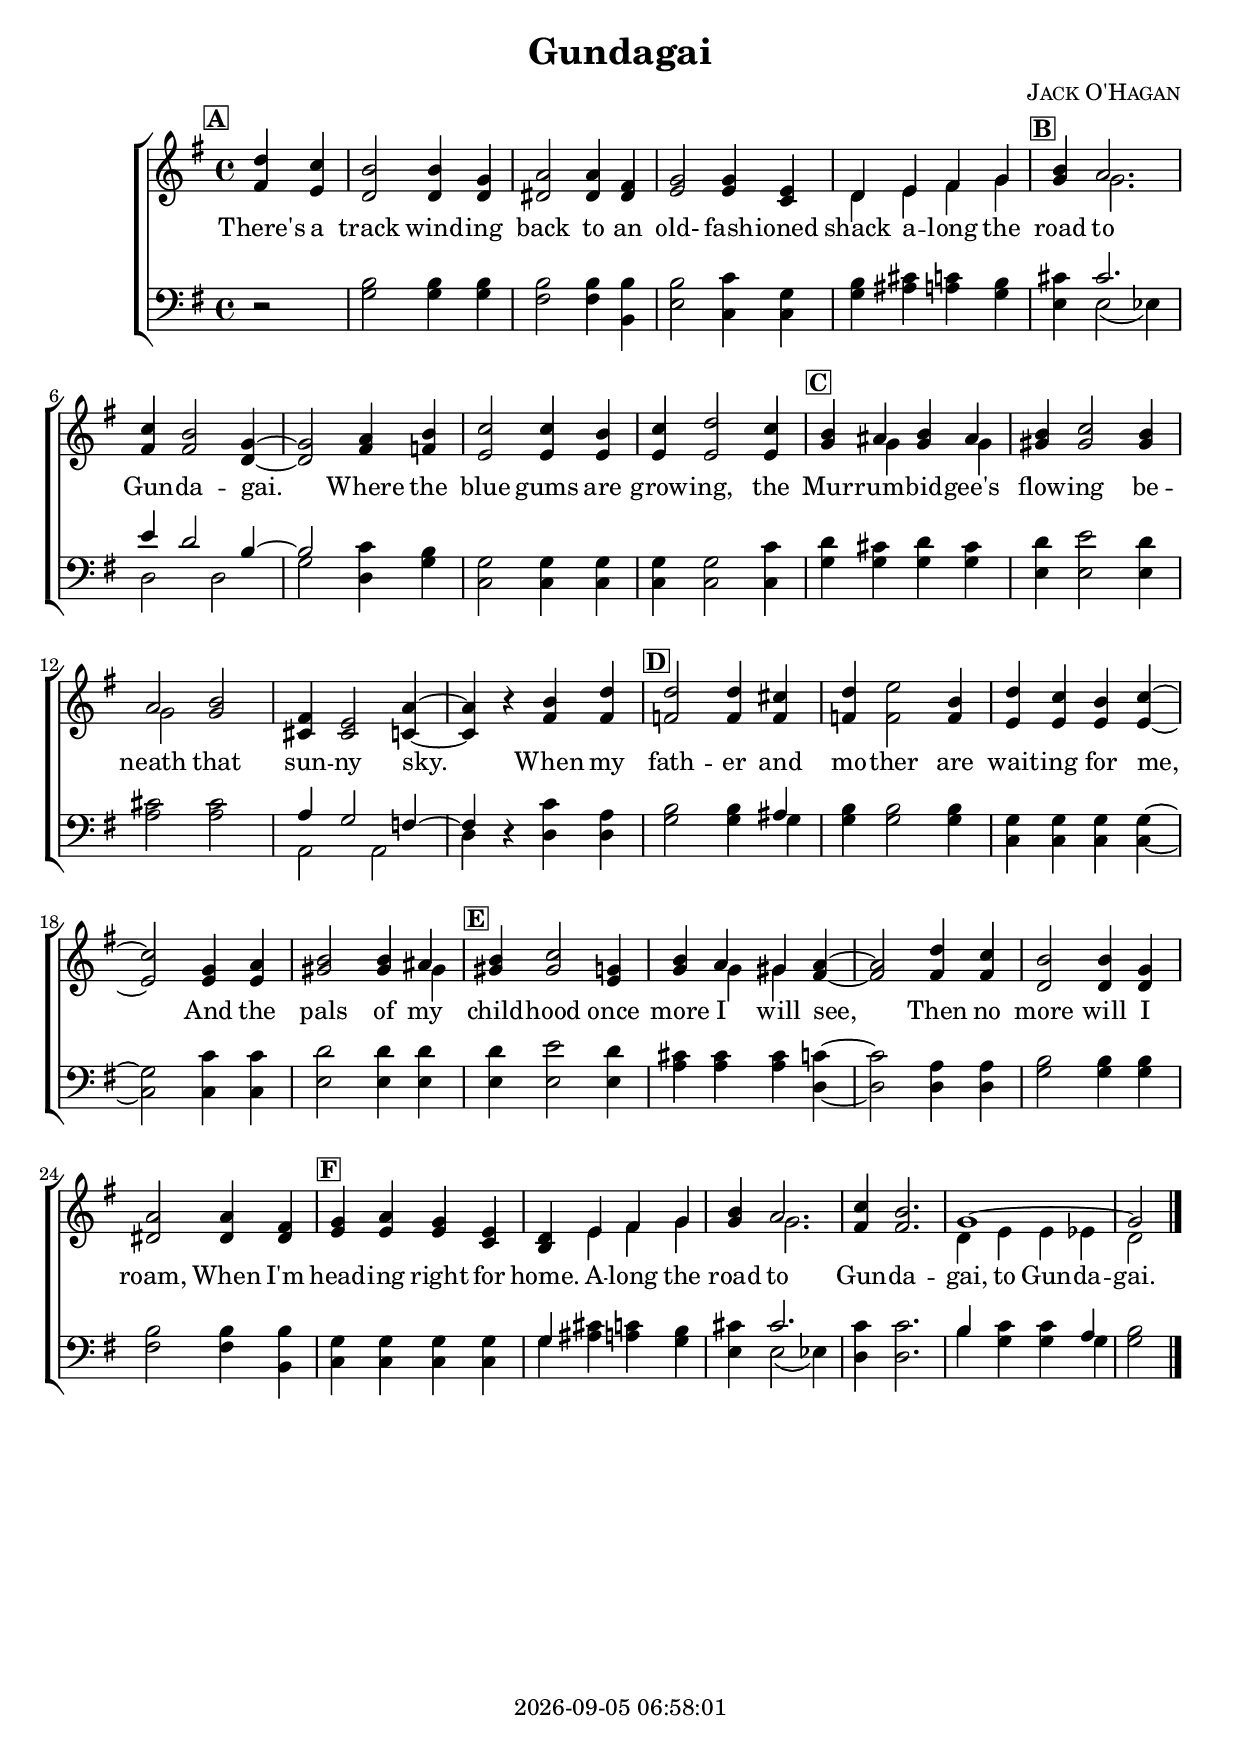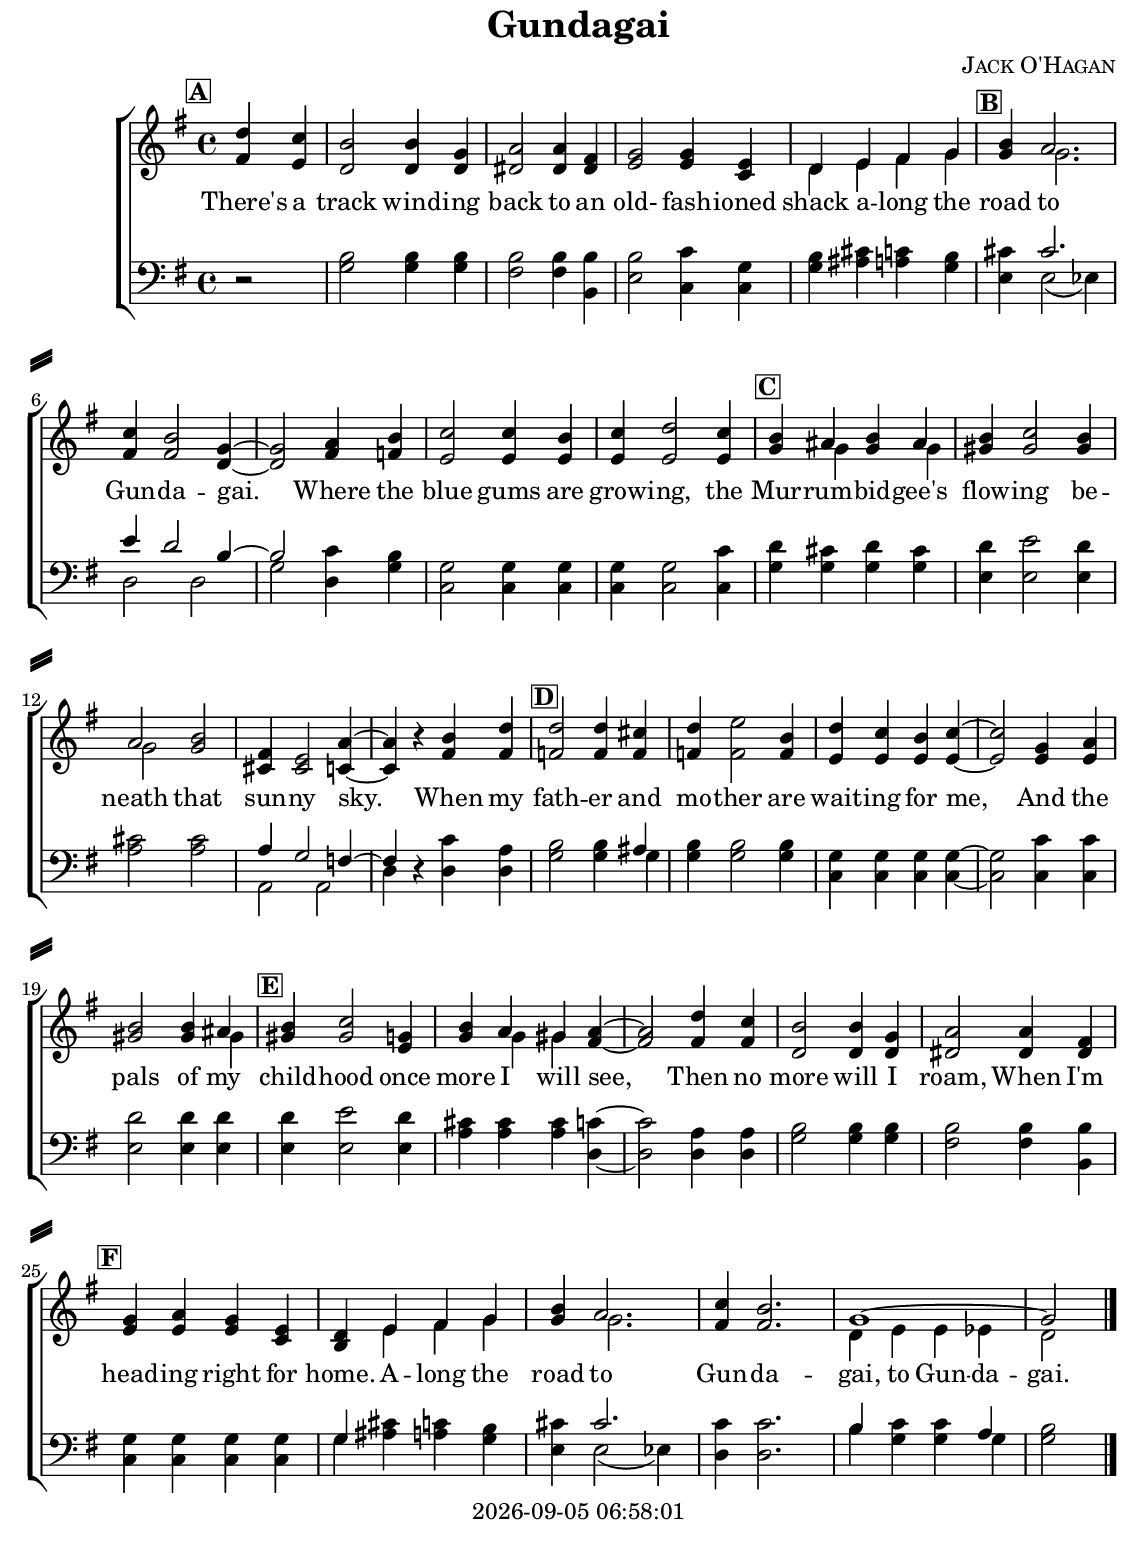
\version "2.22.1"

\include "articulate.ly"

today = #(strftime "%Y-%m-%d %H:%M:%S" (localtime (current-time)))

\header {
% centered at top
%  dedication  = "dedication"
  title       = "Gundagai"
%  instrument  = "instrument"
  
% arrangement of following lines:
%
%  poet    composer
%  meter   arranger
%  piece       opus

  composer    = \markup\smallCaps "Jack O'Hagan"
%  arranger    = "arranger"
%  opus        = "opus"

%  poet        = \markup\smallCaps "poet"
%  meter       = \markup\smallCaps "meter"
%  piece       = \markup\smallCaps "piece"

% centered at bottom
% tagline     = "tagline" % default lilypond version
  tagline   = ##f
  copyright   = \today
}

global = {
  \key g \major
  \time 4/4
  \partial 2
}

RehearsalTrack = {
% \set Score.currentBarNumber = #5
  \textMark \markup { \box \bold "A" } s2 s1*4
  \textMark \markup { \box \bold "B" }    s1*5
  \textMark \markup { \box \bold "C" }    s1*5
  \textMark \markup { \box \bold "D" }    s1*5
  \textMark \markup { \box \bold "E" }    s1*5
  \textMark \markup { \box \bold "F" }    s1*5 s2
}

TempoTrack = {
  \set Score.tempoHideNote = ##t
  \tempo 4=180
  s2 s1*28
  \tempo 4=90
  s1 s2
}

nl = { \bar "||" \break }

soprano = \relative {
  \autoBeamOff
  d''4 c | b2 4 g | a2 4 fis | g2 4 e | d e fis g |
  b4 a2. | c4 b2 g4~2 a4 b | c2 4 b | c d2 c4 |
  b4 ais b ais | b c2 b4 | a2 b | fis4 e2 a4~ | 4 r b d |
  d2 4 cis | d e2 b4 | d c b c~ | 2 g4 a | b2 4 ais |
  b4 c2 g4  b a gis a~ | 2 d4 c | b2 4 g | a2 4 fis | g4 a g e |
  d4 e fis g | b4 a2. | c4 b2. | g1~ | 2
}

alto = \relative {
  \autoBeamOff
  fis'4 e | d2 4 4 | dis2 4 4 | e2 4 c | d e fis g |
  g4 2. | fis4 2 d4~ | 2 fis4 f | e2 4 4 | 4 2 e4 |
  g4 4 4 4 | gis4 2 4 | g2 2 | cis,4 2 c4~ | 4 r fis4 4 |
  f2 4 4 | 4 2 4 | e e e e~ | 2 4 4 | gis2 4 4 |
  gis4 2 e4 | g4 4 gis fis~ | 2 4 4 | d2 4 4 | dis2 4 4 |
  e4 4 4 c | b e fis g | 4 2. | fis4 2. | d4 e e ees | d2
}

tenor = \relative {
  \autoBeamOff
  r2 | b2 4 4 | 2 4 4 | 2 c4 g | b cis c b |
  cis4 2. | e4 d2 b4~ | 2 c4 b | g2 4 4 | 4 2 c4 |
  d4 cis d cis | d e2 d4 | cis2 2 | a4 g2 f4~ | f r c' a |
  b2 4 ais | b4 2 4 | g4 4 4 4~ | 2 c4 4 | d2 4 4 |
  d4 e2 d4 | cis4 4 4 c~ | 2 a4 4 | b2 4 4 | 2 4 4 |
  g4 4 4 4 | g cis c b | cis4 2. | c4 2. | b4 c c a | b2
}

bass = \relative {
  \autoBeamOff
  r2 | g2 4 4 | fis2 4 b, | e2 c4 4 | g' ais a g |
  e4 2(ees4) | d2 2 | g2 d4 g | c,2 4 4 | 4 2 4 |
  g'4 4 4 4 | e4 2 4 | a2 2 | a,2 2 | d4 r d d |
  g2 4 4 | 4 2 4 | c,4 4 4 4~ | 2 4 4 | e2 4 4 |
  e4 2 4 | a4 4 4 d,~ | 2 4 4 | g2 4 4 | fis2 4 b, |
  c4 4 4 4 | g' ais a g | e4 2(ees4) | d4 2. | b'4 g g g | 2
}

nom  = {   \set ignoreMelismata = ##t }
yesm = { \unset ignoreMelismata       }

verses = 1

words = \lyricmode {
  There's a track wind -- ing back
  to an old- fash -- ioned shack
  a -- long the road to Gun -- da -- gai.
  Where the blue gums are grow -- ing,
  the Mur -- rum -- bid -- gee's flow -- ing
  be -- neath that sun -- ny sky.
  When my fath -- er and mo -- ther
  are wait -- ing for me,
  And the pals of my child -- hood
  once more I will see,
  Then no more will I roam,
  When I'm head -- ing right for home.
  A -- long the road to Gun -- da -- gai,
  to Gun -- da -- gai.
}
  
wordsMidi = \lyricmode {
}

\book {
  \bookOutputSuffix "midi"
  \score {
%    \articulate
        \new ChoirStaff <<
                                % Soprano staff
          \new Staff = soprano
          <<
            \new Voice { \repeat unfold \verses \RehearsalTrack }
            \new Voice { \repeat unfold \verses \TempoTrack     }
            \new Voice { \global \repeat unfold \verses \soprano \bar "|." }
          >>
                                % Alto staff
          \new Staff = alto
          <<
            \new Voice { \global \repeat unfold \verses { \alto \nl } \bar "|." }
            \addlyrics \wordsMidi
          >>
                                % Tenor staff
          \new Staff = tenor
          <<
            \clef "treble_8"
            \new Voice { \global \repeat unfold \verses \tenor }
          >>
                                % Bass staff
          \new Staff = bass
          <<
            \clef "bass"
            \new Voice { \global \repeat unfold \verses \bass }
          >>
        >>
    \midi {}
  }
}

singlescore = {
        \new ChoirStaff <<
                                  % Joint soprano/alto staff
          \new Staff = women \with { printPartCombineTexts = ##f }
          <<
            \new Voice { \repeat unfold \verses \RehearsalTrack }
            \new Voice { \repeat unfold \verses \TempoTrack }
            \new NullVoice = "aligner" { \repeat unfold \verses \alto }
            \new Voice \partCombine #'(2 . 88) { \global \repeat unfold \verses \soprano \bar "|." }
                                    { \global \repeat unfold \verses { \alto \nl } \bar "|." }
            \new Lyrics \lyricsto "aligner" \words
          >>
                                  % Joint tenor/bass staff
          \new Staff = men \with { printPartCombineTexts = ##f }
          <<
            \clef "bass"
            \new Voice \partCombine #'(2 . 88) { \global \repeat unfold \verses \tenor }
                                    { \global \repeat unfold \verses \bass }
          >>
        >>
}

\book {
  \bookOutputSuffix "single"
  \score {
    \singlescore
    \layout {
      #(layout-set-staff-size 20)
      indent = 1.5\cm
      \pointAndClickOff
      \context {
        \Staff \RemoveAllEmptyStaves
      }
    }
  }
}

\book {
  \bookOutputSuffix "singlepage"
  \paper {
    top-margin = 0
    left-margin = 7
    right-margin = 1
    paper-width = 190\mm
    page-breaking = #ly:one-page-breaking
    system-system-spacing.basic-distance = #15
    system-separator-markup = \slashSeparator
  }
  \score {
    \singlescore
    \layout {
      #(layout-set-staff-size 20)
      indent = 1.5\cm
      \pointAndClickOff
      \context {
        \Staff \RemoveAllEmptyStaves
      }
    }
  }
}
